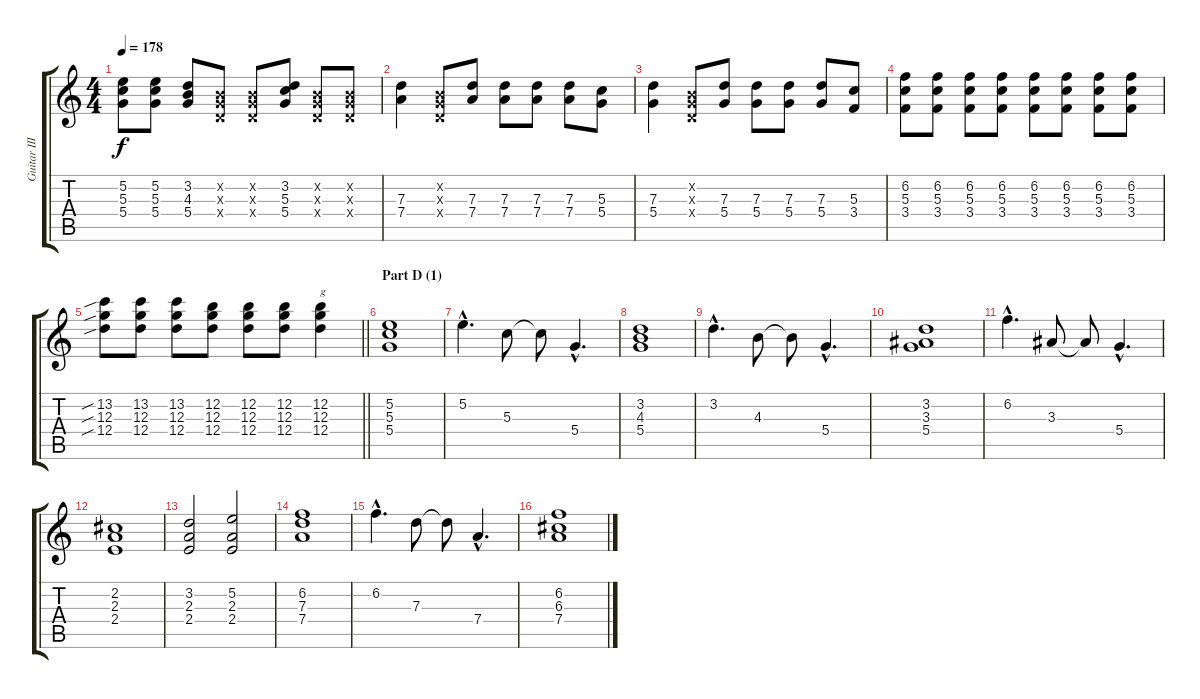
\track ("Guitar III (Daita)" "Guitar III") {instrument distortionguitar}
\staff {score tabs}
\tuning (E4 B3 G3 D3 A2 E2) {hide}
\ts (4 4)
\tempo 178
\clef g2
\ks c
(5.2{t} 5.3{t} 5.4{t}).8{dy f} (5.2 5.3 5.4).8 (3.2 4.3 5.4).8 (0.2{x} 0.3{x} 0.4{x}).8 (0.2{x} 0.3{x} 0.4{x}).8 (3.2 5.3 5.4).8 (0.2{x} 0.3{x} 0.4{x}).8 (0.2{x} 0.3{x} 0.4{x}).8 |
(7.3 7.4).4 (0.2{x} 0.3{x} 0.4{x}).8 (7.3 7.4).8 (7.3 7.4).8 (7.3 7.4).8 (7.3 7.4).8 (5.3 5.4).8 |
(7.3 5.4).4 (0.2{x} 0.3{x} 0.4{x}).8 (7.3 5.4).8 (7.3 5.4).8 (7.3 5.4).8 (7.3 5.4).8 (5.3 3.4).8 |
(6.2 5.3 3.4).8 (6.2 5.3 3.4).8 (6.2 5.3 3.4).8 (6.2 5.3 3.4).8 (6.2 5.3 3.4).8 (6.2 5.3 3.4).8 (6.2 5.3 3.4).8 (6.2 5.3 3.4).8 |
\barLineRight lightlight
(13.2{sib} 12.3{sib} 12.4{sib}).8 (13.2 12.3 12.4).8 (13.2 12.3 12.4).8 (12.2 12.3 12.4).8 (12.2 12.3 12.4).8 (12.2 12.3 12.4).8 (12.2 12.3 12.4).4{txt "g"} |
\section ("" "Part D (1)")
(5.2 5.3 5.4).1 |
5.2{hac}.4{d} 5.3.8 5.3{t}.8 5.4{hac}.4{d} |
(3.2 4.3 5.4).1 |
3.2{hac}.4{d} 4.3.8 4.3{t}.8 5.4{hac}.4{d} |
(3.2 3.3 5.4).1 |
6.2{hac}.4{d} 3.3.8 3.3{t}.8 5.4{hac}.4{d} |
(2.2 2.3 2.4).1 |
(3.2 2.3 2.4).2 (5.2 2.3 2.4).2 |
(6.2 7.3 7.4).1 |
6.2{hac}.4{d} 7.3.8 7.3{t}.8 7.4{hac}.4{d} |
(6.2 6.3 7.4).1
